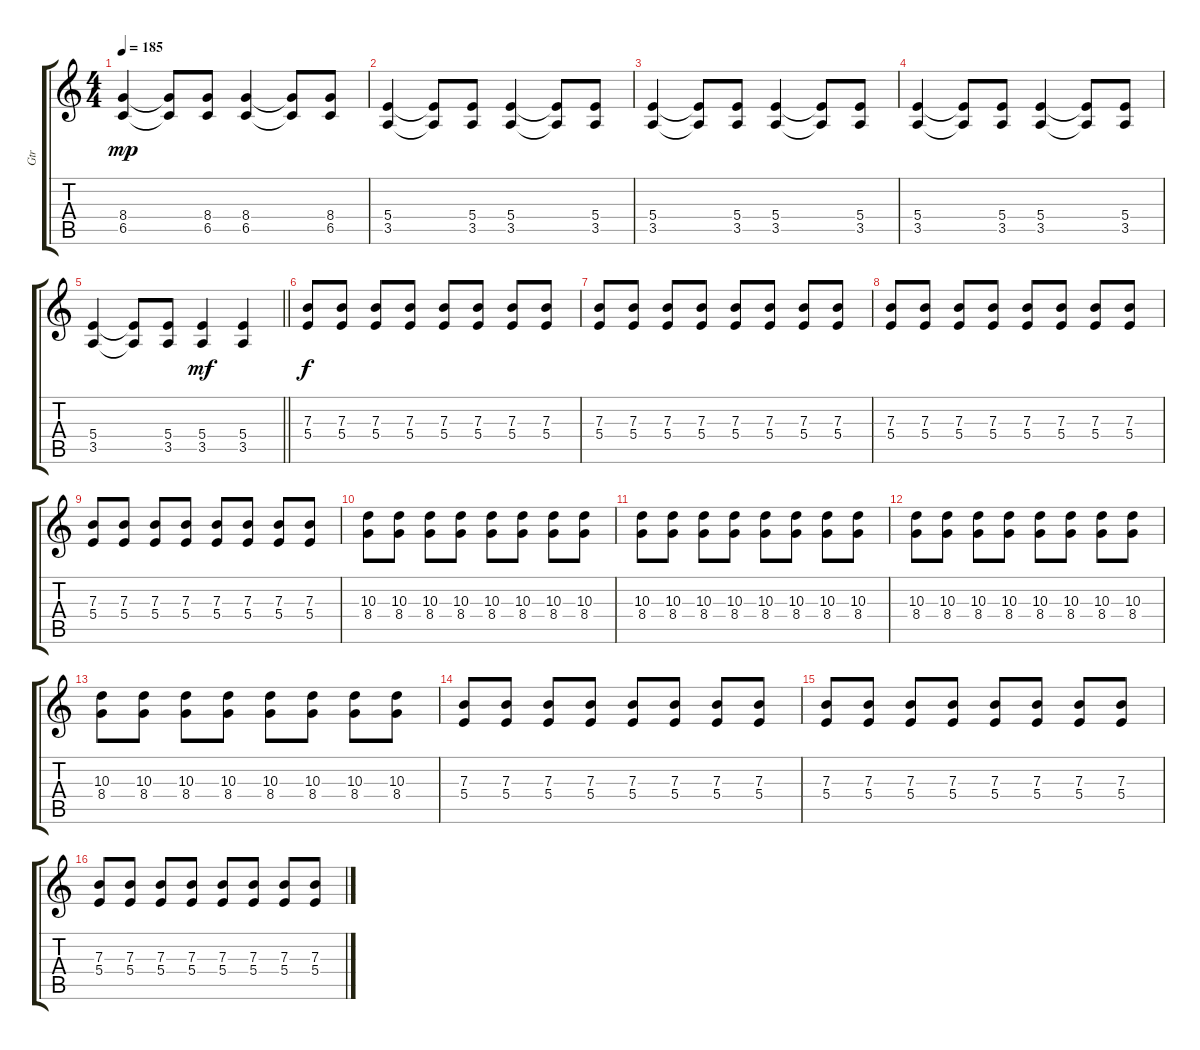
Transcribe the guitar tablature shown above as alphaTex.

\track ("Gtr" "Gtr") {instrument distortionguitar}
\staff {score tabs}
\tuning (Db4 Ab3 E3 B2 Gb2 Db2) {hide}
\ts (4 4)
\tempo 185
\clef g2
\ks c
(8.4 6.5).4{dy mp} (8.4{t} 6.5{t}).8 (8.4 6.5).8 (8.4 6.5).4 (8.4{t} 6.5{t}).8 (8.4 6.5).8 |
(5.4 3.5).4 (5.4{t} 3.5{t}).8 (5.4 3.5).8 (5.4 3.5).4 (5.4{t} 3.5{t}).8 (5.4 3.5).8 |
(5.4 3.5).4 (5.4{t} 3.5{t}).8 (5.4 3.5).8 (5.4 3.5).4 (5.4{t} 3.5{t}).8 (5.4 3.5).8 |
(5.4 3.5).4 (5.4{t} 3.5{t}).8 (5.4 3.5).8 (5.4 3.5).4 (5.4{t} 3.5{t}).8 (5.4 3.5).8 |
\barLineRight lightlight
(5.4 3.5).4 (5.4{t} 3.5{t}).8 (5.4 3.5).8 (5.4 3.5).4{dy mf} (5.4 3.5).4 |
\section ("" "")
(7.3 5.4).8{dy f} (7.3 5.4).8 (7.3 5.4).8 (7.3 5.4).8 (7.3 5.4).8 (7.3 5.4).8 (7.3 5.4).8 (7.3 5.4).8 |
(7.3 5.4).8 (7.3 5.4).8 (7.3 5.4).8 (7.3 5.4).8 (7.3 5.4).8 (7.3 5.4).8 (7.3 5.4).8 (7.3 5.4).8 |
(7.3 5.4).8 (7.3 5.4).8 (7.3 5.4).8 (7.3 5.4).8 (7.3 5.4).8 (7.3 5.4).8 (7.3 5.4).8 (7.3 5.4).8 |
(7.3 5.4).8 (7.3 5.4).8 (7.3 5.4).8 (7.3 5.4).8 (7.3 5.4).8 (7.3 5.4).8 (7.3 5.4).8 (7.3 5.4).8 |
(10.3 8.4).8 (10.3 8.4).8 (10.3 8.4).8 (10.3 8.4).8 (10.3 8.4).8 (10.3 8.4).8 (10.3 8.4).8 (10.3 8.4).8 |
(10.3 8.4).8 (10.3 8.4).8 (10.3 8.4).8 (10.3 8.4).8 (10.3 8.4).8 (10.3 8.4).8 (10.3 8.4).8 (10.3 8.4).8 |
(10.3 8.4).8 (10.3 8.4).8 (10.3 8.4).8 (10.3 8.4).8 (10.3 8.4).8 (10.3 8.4).8 (10.3 8.4).8 (10.3 8.4).8 |
(10.3 8.4).8 (10.3 8.4).8 (10.3 8.4).8 (10.3 8.4).8 (10.3 8.4).8 (10.3 8.4).8 (10.3 8.4).8 (10.3 8.4).8 |
(7.3 5.4).8 (7.3 5.4).8 (7.3 5.4).8 (7.3 5.4).8 (7.3 5.4).8 (7.3 5.4).8 (7.3 5.4).8 (7.3 5.4).8 |
(7.3 5.4).8 (7.3 5.4).8 (7.3 5.4).8 (7.3 5.4).8 (7.3 5.4).8 (7.3 5.4).8 (7.3 5.4).8 (7.3 5.4).8 |
(7.3 5.4).8 (7.3 5.4).8 (7.3 5.4).8 (7.3 5.4).8 (7.3 5.4).8 (7.3 5.4).8 (7.3 5.4).8 (7.3 5.4).8
